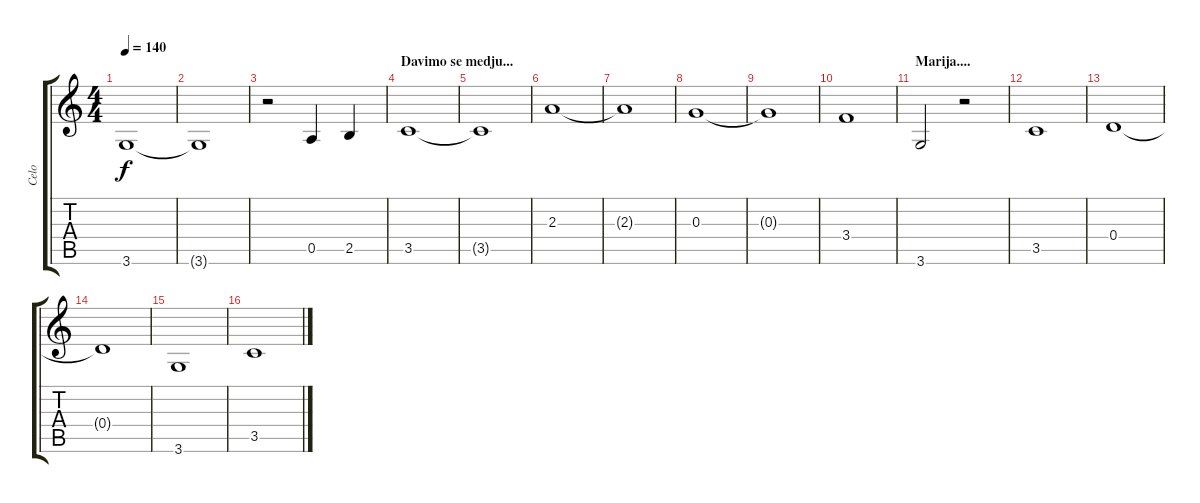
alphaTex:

\track ("Celo" "Celo") {instrument contrabass}
\staff {score tabs}
\tuning (E4 B3 G3 D3 A2 E2) {hide}
\ts (4 4)
\tempo 140
\clef g2
\ks c
3.6{t}.1{dy f} |
3.6{t}.1 |
r.2 0.5.4 2.5.4 |
\section ("" "Davimo se medju...")
3.5.1 |
3.5{t}.1 |
2.3.1 |
2.3{t}.1 |
0.3.1 |
0.3{t}.1 |
3.4.1 |
\section ("" "Marija....")
3.6.2 r.2 |
3.5.1 |
0.4.1 |
0.4{t}.1 |
3.6.1 |
3.5.1
